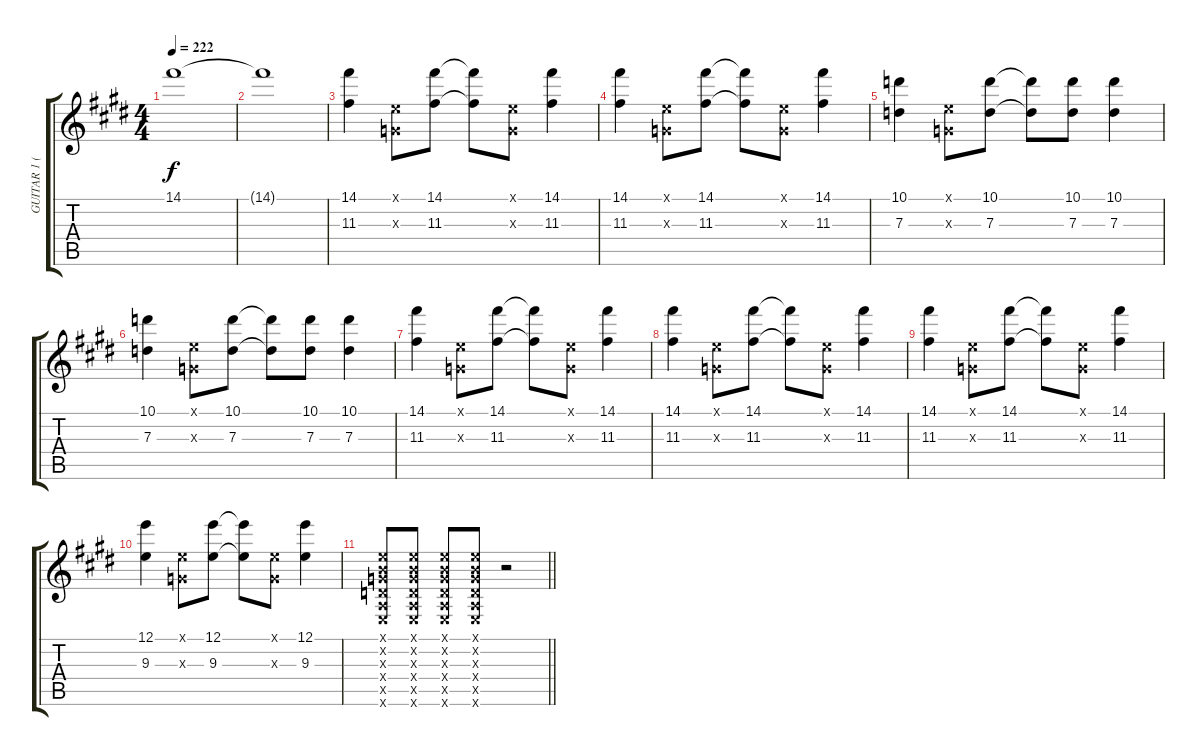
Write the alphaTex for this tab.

\track ("GUITAR 1 (RIGHT)" "GUITAR 1 (") {instrument distortionguitar}
\staff {score tabs}
\tuning (E4 B3 G3 D3 A2 E2) {hide}
\ts (4 4)
\tempo 222
\clef g2
\ks c#minor
14.1{t}.1{dy f} |
14.1{t}.1 |
(14.1 11.3).4 (0.1{x} 0.3{x}).8 (14.1 11.3).8 (14.1{t} 11.3{t}).8 (0.1{x} 0.3{x}).8 (14.1 11.3).4 |
(14.1 11.3).4 (0.1{x} 0.3{x}).8 (14.1 11.3).8 (14.1{t} 11.3{t}).8 (0.1{x} 0.3{x}).8 (14.1 11.3).4 |
(10.1 7.3).4 (0.1{x} 0.3{x}).8 (10.1 7.3).8 (10.1{t} 7.3{t}).8 (10.1 7.3).8 (10.1 7.3).4 |
(10.1 7.3).4 (0.1{x} 0.3{x}).8 (10.1 7.3).8 (10.1{t} 7.3{t}).8 (10.1 7.3).8 (10.1 7.3).4 |
(14.1 11.3).4 (0.1{x} 0.3{x}).8 (14.1 11.3).8 (14.1{t} 11.3{t}).8 (0.1{x} 0.3{x}).8 (14.1 11.3).4 |
(14.1 11.3).4 (0.1{x} 0.3{x}).8 (14.1 11.3).8 (14.1{t} 11.3{t}).8 (0.1{x} 0.3{x}).8 (14.1 11.3).4 |
(14.1 11.3).4 (0.1{x} 0.3{x}).8 (14.1 11.3).8 (14.1{t} 11.3{t}).8 (0.1{x} 0.3{x}).8 (14.1 11.3).4 |
(12.1 9.3).4 (0.1{x} 0.3{x}).8 (12.1 9.3).8 (12.1{t} 9.3{t}).8 (0.1{x} 0.3{x}).8 (12.1 9.3).4 |
\barLineRight lightlight
(0.1{x} 0.2{x} 0.3{x} 0.4{x} 0.5{x} 0.6{x}).8 (0.1{x} 0.2{x} 0.3{x} 0.4{x} 0.5{x} 0.6{x}).8 (0.1{x} 0.2{x} 0.3{x} 0.4{x} 0.5{x} 0.6{x}).8 (0.1{x} 0.2{x} 0.3{x} 0.4{x} 0.5{x} 0.6{x}).8 r.2
